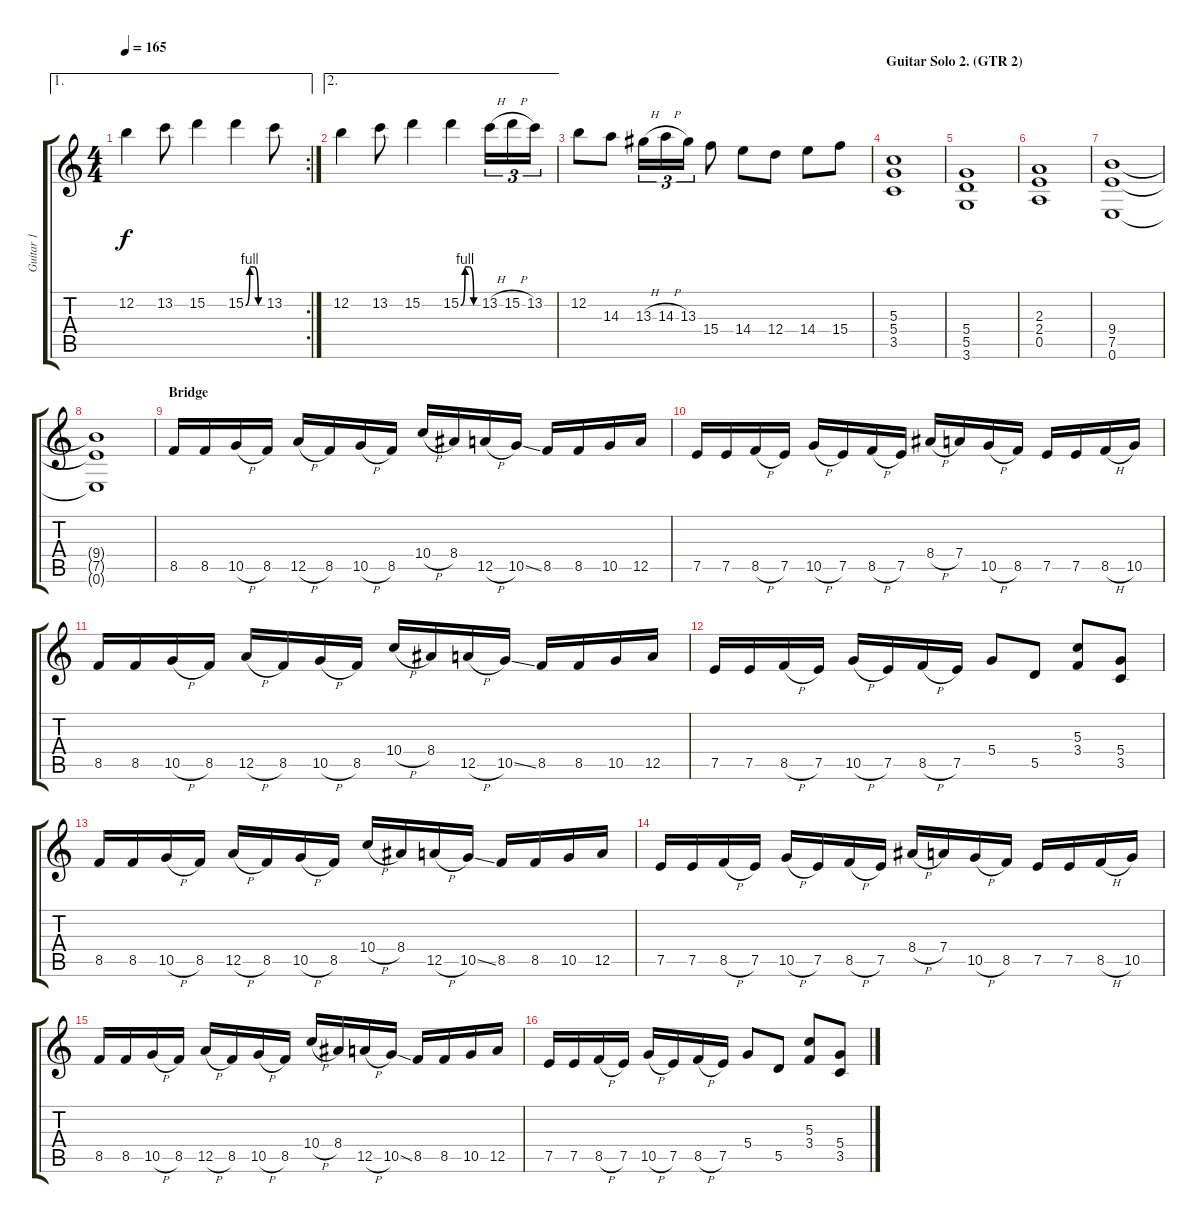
\track ("Guitar 1" "Guitar 1") {instrument distortionguitar}
\staff {score tabs}
\tuning (E4 B3 G3 D3 A2 E2) {hide}
\ae 1
\rc 2
\ts (4 4)
\tempo 165
\clef g2
\ks c
12.2.4{dy f} 13.2.8 15.2.4 15.2{be (custom 0 0 15 4 30 4 45 0 60 0)}.4 13.2.8 |
\ae 2
12.2.4 13.2.8 15.2.4 15.2{be (custom 0 0 15 4 30 4 45 0 60 0)}.4 13.2{h}.16{tu (3 2)} 15.2{h}.16{tu (3 2)} 13.2.16{tu (3 2)} |
12.2.8 14.3.8 13.3{h}.16{tu (3 2)} 14.3{h}.16{tu (3 2)} 13.3.16{tu (3 2)} 15.4.8 14.4.8 12.4.8 14.4.8 15.4.8 |
\section ("" "Guitar Solo 2. (GTR 2)")
(5.3 5.4 3.5).1 |
(5.4 5.5 3.6).1 |
(2.3 2.4 0.5).1 |
(9.4 7.5 0.6).1 |
(9.4{t} 7.5{t} 0.6{t}).1 |
\section ("" "Bridge")
8.5.16 8.5.16 10.5{h}.16 8.5.16 12.5{h}.16 8.5.16 10.5{h}.16 8.5.16 10.4{h}.16 8.4.16 12.5{h}.16 10.5{ss}.16 8.5.16 8.5.16 10.5.16 12.5.16 |
7.5.16 7.5.16 8.5{h}.16 7.5.16 10.5{h}.16 7.5.16 8.5{h}.16 7.5.16 8.4{h}.16 7.4.16 10.5{h}.16 8.5.16 7.5.16 7.5.16 8.5{h}.16 10.5.16 |
8.5.16 8.5.16 10.5{h}.16 8.5.16 12.5{h}.16 8.5.16 10.5{h}.16 8.5.16 10.4{h}.16 8.4.16 12.5{h}.16 10.5{ss}.16 8.5.16 8.5.16 10.5.16 12.5.16 |
7.5.16 7.5.16 8.5{h}.16 7.5.16 10.5{h}.16 7.5.16 8.5{h}.16 7.5.16 5.4.8 5.5.8 (5.3 3.4).8 (5.4 3.5).8 |
8.5.16 8.5.16 10.5{h}.16 8.5.16 12.5{h}.16 8.5.16 10.5{h}.16 8.5.16 10.4{h}.16 8.4.16 12.5{h}.16 10.5{ss}.16 8.5.16 8.5.16 10.5.16 12.5.16 |
7.5.16 7.5.16 8.5{h}.16 7.5.16 10.5{h}.16 7.5.16 8.5{h}.16 7.5.16 8.4{h}.16 7.4.16 10.5{h}.16 8.5.16 7.5.16 7.5.16 8.5{h}.16 10.5.16 |
8.5.16 8.5.16 10.5{h}.16 8.5.16 12.5{h}.16 8.5.16 10.5{h}.16 8.5.16 10.4{h}.16 8.4.16 12.5{h}.16 10.5{ss}.16 8.5.16 8.5.16 10.5.16 12.5.16 |
7.5.16 7.5.16 8.5{h}.16 7.5.16 10.5{h}.16 7.5.16 8.5{h}.16 7.5.16 5.4.8 5.5.8 (5.3 3.4).8 (5.4 3.5).8
